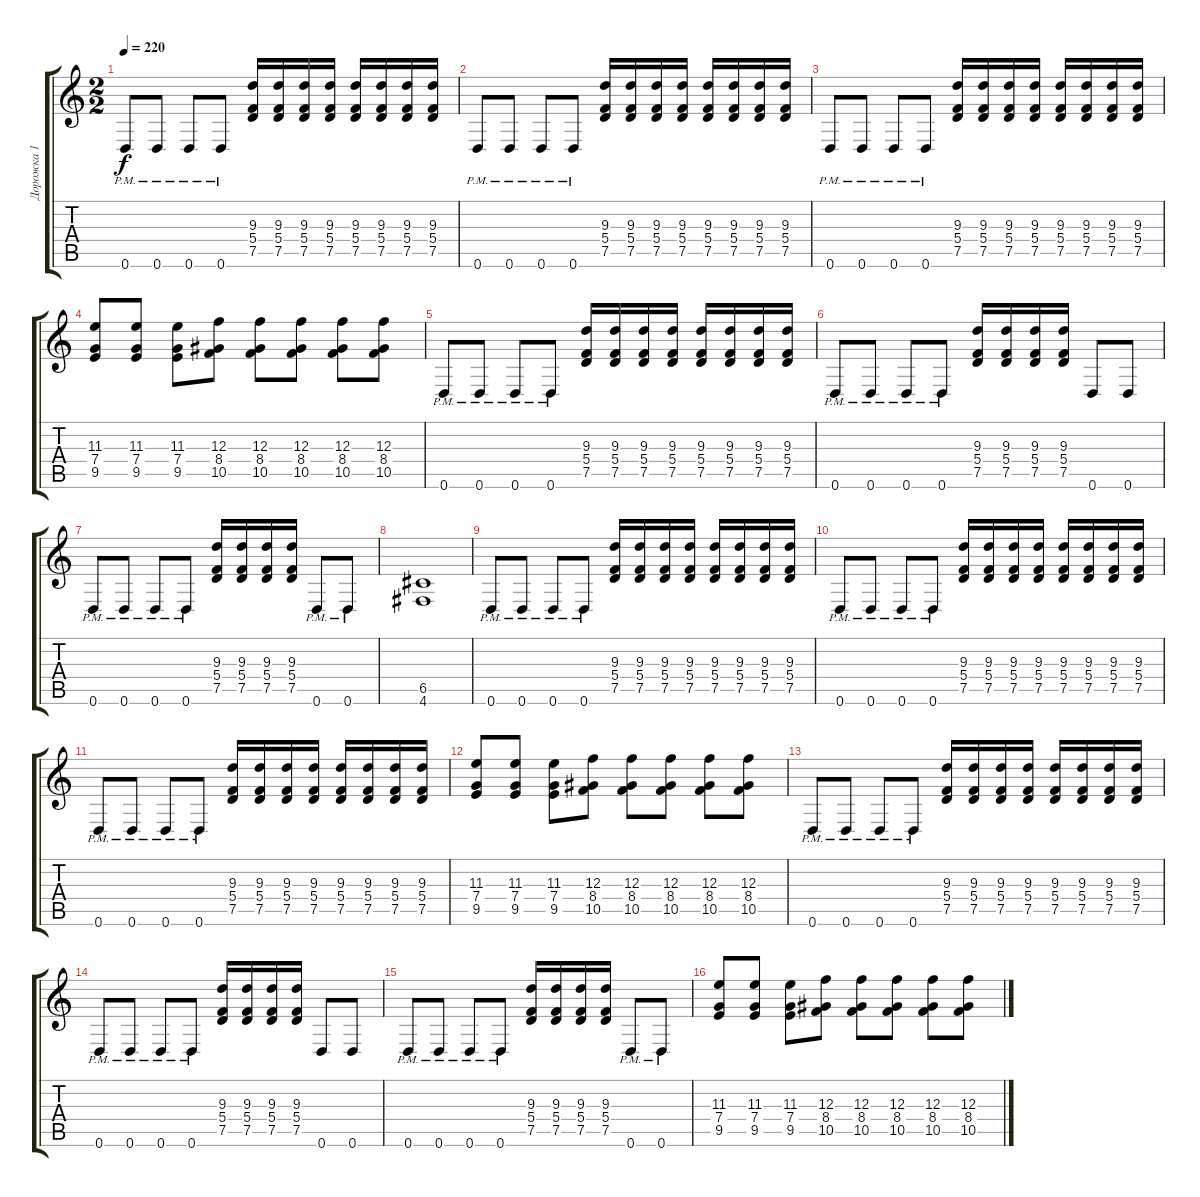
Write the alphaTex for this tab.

\track ("Дорожка 1" "Дорожка 1") {instrument distortionguitar}
\staff {score tabs}
\tuning (D4 A3 F3 C3 G2 D2) {hide}
\ts (2 2)
\tempo 220
\clef g2
\ks c
0.6{pm}.8{dy f} 0.6{pm}.8 0.6{pm}.8 0.6{pm}.8 (9.3 5.4 7.5).16 (9.3 5.4 7.5).16 (9.3 5.4 7.5).16 (9.3 5.4 7.5).16 (9.3 5.4 7.5).16 (9.3 5.4 7.5).16 (9.3 5.4 7.5).16 (9.3 5.4 7.5).16 |
0.6{pm}.8 0.6{pm}.8 0.6{pm}.8 0.6{pm}.8 (9.3 5.4 7.5).16 (9.3 5.4 7.5).16 (9.3 5.4 7.5).16 (9.3 5.4 7.5).16 (9.3 5.4 7.5).16 (9.3 5.4 7.5).16 (9.3 5.4 7.5).16 (9.3 5.4 7.5).16 |
0.6{pm}.8 0.6{pm}.8 0.6{pm}.8 0.6{pm}.8 (9.3 5.4 7.5).16 (9.3 5.4 7.5).16 (9.3 5.4 7.5).16 (9.3 5.4 7.5).16 (9.3 5.4 7.5).16 (9.3 5.4 7.5).16 (9.3 5.4 7.5).16 (9.3 5.4 7.5).16 |
(11.3 7.4 9.5).8 (11.3 7.4 9.5).8 (11.3 7.4 9.5).8 (12.3 8.4 10.5).8 (12.3 8.4 10.5).8 (12.3 8.4 10.5).8 (12.3 8.4 10.5).8 (12.3 8.4 10.5).8 |
0.6{pm}.8 0.6{pm}.8 0.6{pm}.8 0.6{pm}.8 (9.3 5.4 7.5).16 (9.3 5.4 7.5).16 (9.3 5.4 7.5).16 (9.3 5.4 7.5).16 (9.3 5.4 7.5).16 (9.3 5.4 7.5).16 (9.3 5.4 7.5).16 (9.3 5.4 7.5).16 |
0.6{pm}.8 0.6{pm}.8 0.6{pm}.8 0.6{pm}.8 (9.3 5.4 7.5).16 (9.3 5.4 7.5).16 (9.3 5.4 7.5).16 (9.3 5.4 7.5).16 0.6.8 0.6.8 |
0.6{pm}.8 0.6{pm}.8 0.6{pm}.8 0.6{pm}.8 (9.3 5.4 7.5).16 (9.3 5.4 7.5).16 (9.3 5.4 7.5).16 (9.3 5.4 7.5).16 0.6{pm}.8 0.6{pm}.8 |
(6.5 4.6).1 |
0.6{pm}.8 0.6{pm}.8 0.6{pm}.8 0.6{pm}.8 (9.3 5.4 7.5).16 (9.3 5.4 7.5).16 (9.3 5.4 7.5).16 (9.3 5.4 7.5).16 (9.3 5.4 7.5).16 (9.3 5.4 7.5).16 (9.3 5.4 7.5).16 (9.3 5.4 7.5).16 |
0.6{pm}.8 0.6{pm}.8 0.6{pm}.8 0.6{pm}.8 (9.3 5.4 7.5).16 (9.3 5.4 7.5).16 (9.3 5.4 7.5).16 (9.3 5.4 7.5).16 (9.3 5.4 7.5).16 (9.3 5.4 7.5).16 (9.3 5.4 7.5).16 (9.3 5.4 7.5).16 |
0.6{pm}.8 0.6{pm}.8 0.6{pm}.8 0.6{pm}.8 (9.3 5.4 7.5).16 (9.3 5.4 7.5).16 (9.3 5.4 7.5).16 (9.3 5.4 7.5).16 (9.3 5.4 7.5).16 (9.3 5.4 7.5).16 (9.3 5.4 7.5).16 (9.3 5.4 7.5).16 |
(11.3 7.4 9.5).8 (11.3 7.4 9.5).8 (11.3 7.4 9.5).8 (12.3 8.4 10.5).8 (12.3 8.4 10.5).8 (12.3 8.4 10.5).8 (12.3 8.4 10.5).8 (12.3 8.4 10.5).8 |
0.6{pm}.8 0.6{pm}.8 0.6{pm}.8 0.6{pm}.8 (9.3 5.4 7.5).16 (9.3 5.4 7.5).16 (9.3 5.4 7.5).16 (9.3 5.4 7.5).16 (9.3 5.4 7.5).16 (9.3 5.4 7.5).16 (9.3 5.4 7.5).16 (9.3 5.4 7.5).16 |
0.6{pm}.8 0.6{pm}.8 0.6{pm}.8 0.6{pm}.8 (9.3 5.4 7.5).16 (9.3 5.4 7.5).16 (9.3 5.4 7.5).16 (9.3 5.4 7.5).16 0.6.8 0.6.8 |
0.6{pm}.8 0.6{pm}.8 0.6{pm}.8 0.6{pm}.8 (9.3 5.4 7.5).16 (9.3 5.4 7.5).16 (9.3 5.4 7.5).16 (9.3 5.4 7.5).16 0.6{pm}.8 0.6{pm}.8 |
(11.3 7.4 9.5).8 (11.3 7.4 9.5).8 (11.3 7.4 9.5).8 (12.3 8.4 10.5).8 (12.3 8.4 10.5).8 (12.3 8.4 10.5).8 (12.3 8.4 10.5).8 (12.3 8.4 10.5).8
